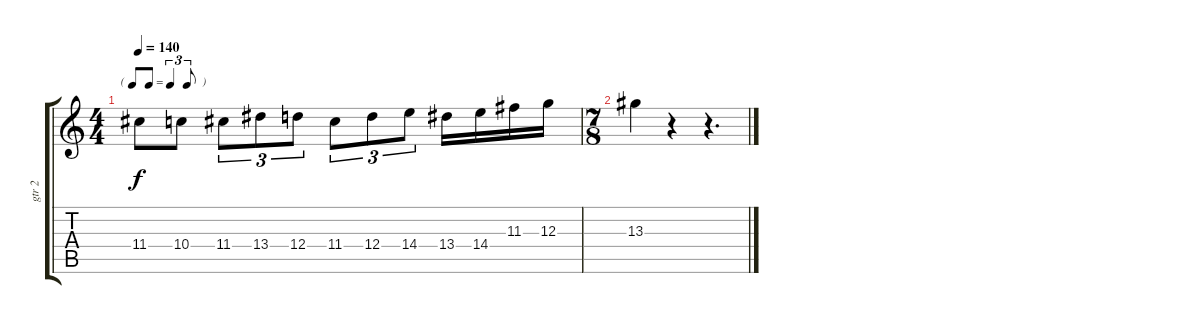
\track ("gtr 2" "gtr 2") {instrument distortionguitar}
\staff {score tabs}
\tuning (E4 B3 G3 D3 A2 E2) {hide}
\ts (4 4)
\tf triplet8th
\tempo 140
\clef g2
\ks c
11.4.8{dy f} 10.4.8 11.4.8{tu (3 2)} 13.4.8{tu (3 2)} 12.4.8{tu (3 2)} 11.4.8{tu (3 2)} 12.4.8{tu (3 2)} 14.4.8{tu (3 2)} 13.4.16 14.4.16 11.3.16 12.3.16 |
\ts (7 8)
13.3.4 r.4 r.4{d}
